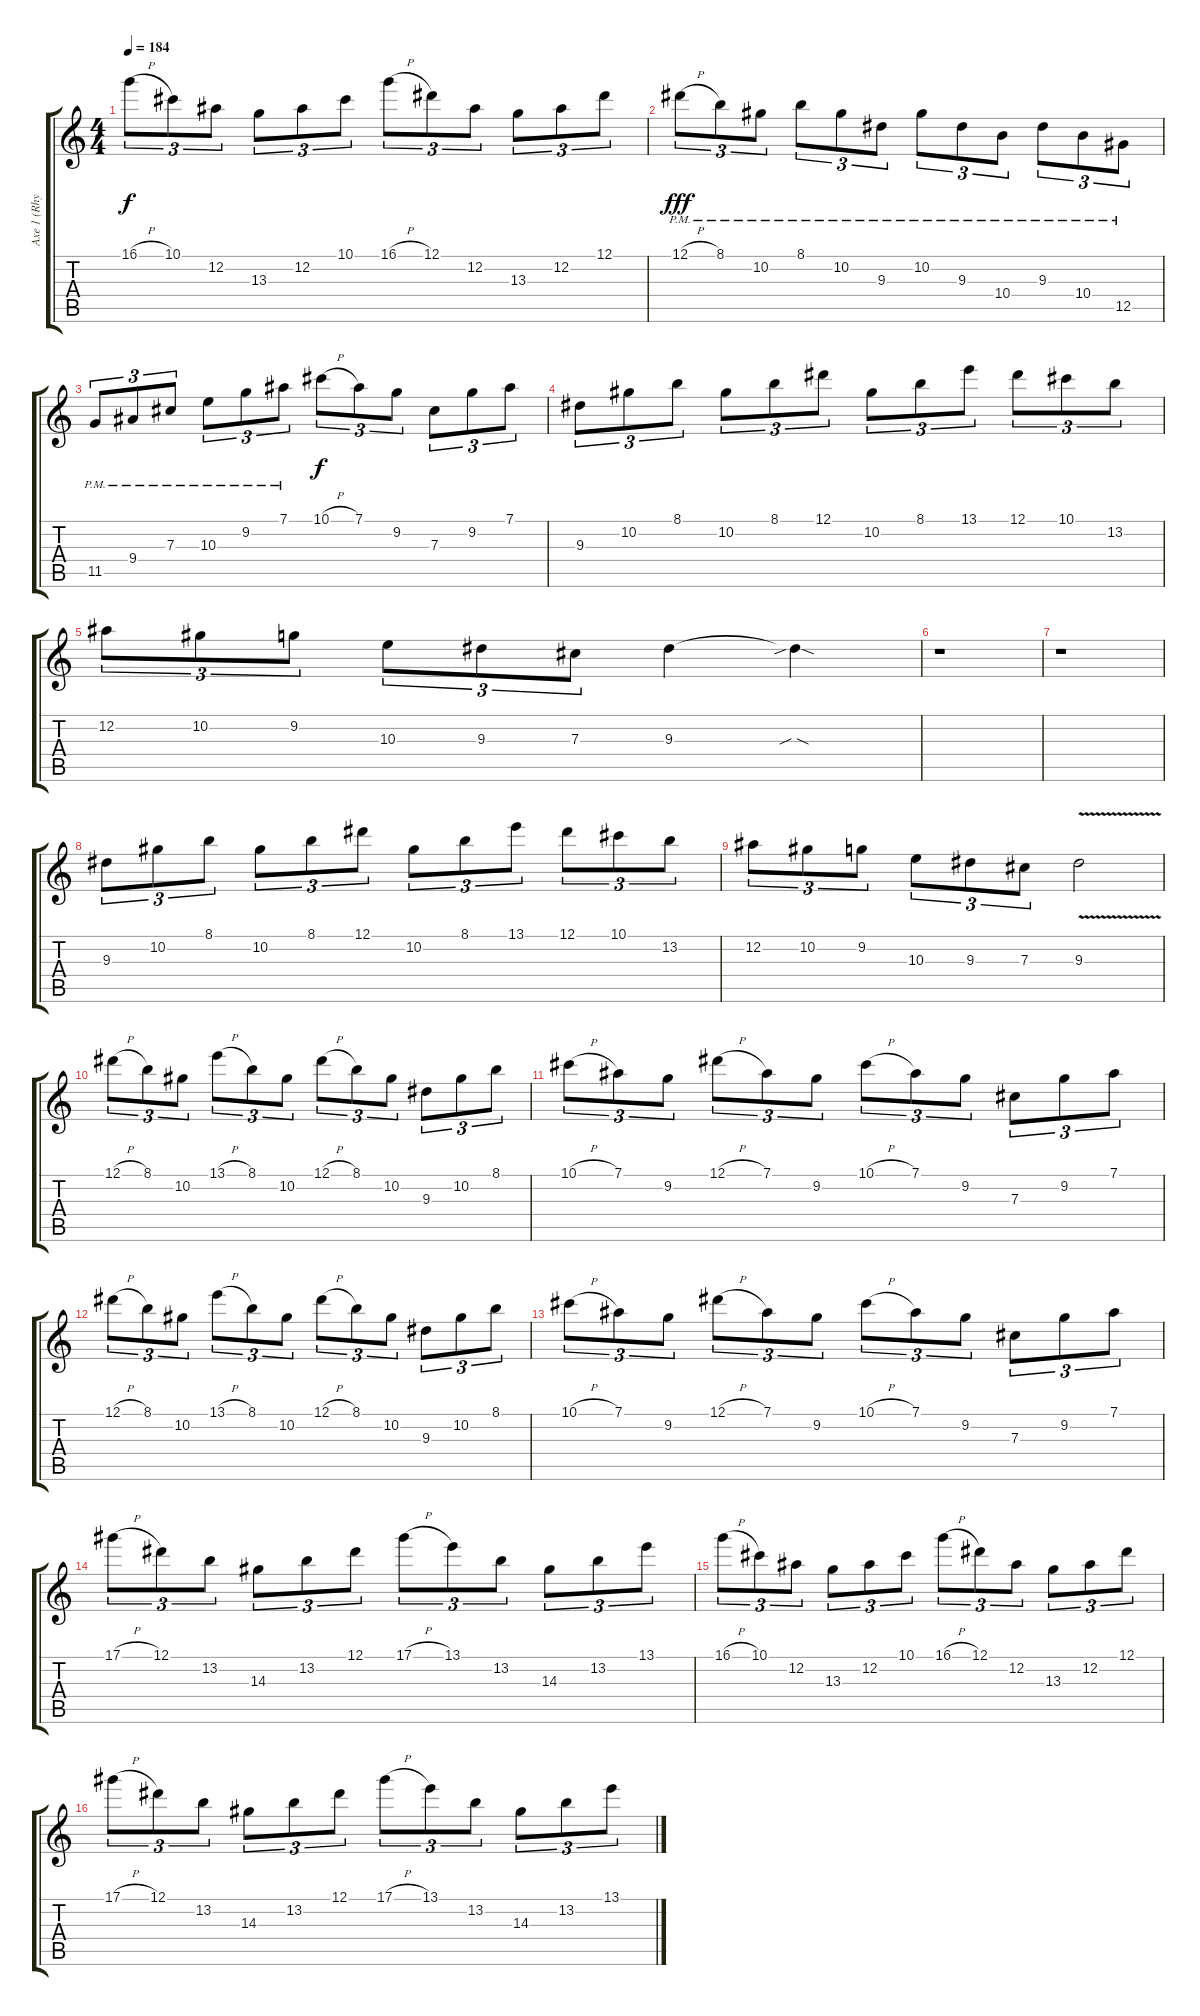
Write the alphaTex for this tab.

\track ("Axe 1 (Rhythm+Lead)" "Axe 1 (Rhy") {instrument distortionguitar}
\staff {score tabs}
\tuning (Eb4 Bb3 Gb3 Db3 Ab2 Eb2) {hide}
\ts (4 4)
\tempo 184
\clef g2
\ks c
16.1{h}.8{tu (3 2) dy f} 10.1.8{tu (3 2)} 12.2.8{tu (3 2)} 13.3.8{tu (3 2)} 12.2.8{tu (3 2)} 10.1.8{tu (3 2)} 16.1{h}.8{tu (3 2)} 12.1.8{tu (3 2)} 12.2.8{tu (3 2)} 13.3.8{tu (3 2)} 12.2.8{tu (3 2)} 12.1.8{tu (3 2)} |
12.1{h pm}.8{tu (3 2) dy fff} 8.1{pm}.8{tu (3 2)} 10.2{pm}.8{tu (3 2)} 8.1{pm}.8{tu (3 2)} 10.2{pm}.8{tu (3 2)} 9.3{pm}.8{tu (3 2)} 10.2{pm}.8{tu (3 2)} 9.3{pm}.8{tu (3 2)} 10.4{pm}.8{tu (3 2)} 9.3{pm}.8{tu (3 2)} 10.4{pm}.8{tu (3 2)} 12.5{pm}.8{tu (3 2)} |
11.5{pm}.8{tu (3 2)} 9.4{pm}.8{tu (3 2)} 7.3{pm}.8{tu (3 2)} 10.3{pm}.8{tu (3 2)} 9.2{pm}.8{tu (3 2)} 7.1{pm}.8{tu (3 2)} 10.1{h}.8{tu (3 2) dy f} 7.1.8{tu (3 2)} 9.2.8{tu (3 2)} 7.3.8{tu (3 2)} 9.2.8{tu (3 2)} 7.1.8{tu (3 2)} |
9.3.8{tu (3 2)} 10.2.8{tu (3 2)} 8.1.8{tu (3 2)} 10.2.8{tu (3 2)} 8.1.8{tu (3 2)} 12.1.8{tu (3 2)} 10.2.8{tu (3 2)} 8.1.8{tu (3 2)} 13.1.8{tu (3 2)} 12.1.8{tu (3 2)} 10.1.8{tu (3 2)} 13.2.8{tu (3 2)} |
12.2.8{tu (3 2)} 10.2.8{tu (3 2)} 9.2.8{tu (3 2)} 10.3.8{tu (3 2)} 9.3.8{tu (3 2)} 7.3.8{tu (3 2)} 9.3.4 9.3{sib sod t}.4 |
r.1 |
r.1 |
9.3.8{tu (3 2)} 10.2.8{tu (3 2)} 8.1.8{tu (3 2)} 10.2.8{tu (3 2)} 8.1.8{tu (3 2)} 12.1.8{tu (3 2)} 10.2.8{tu (3 2)} 8.1.8{tu (3 2)} 13.1.8{tu (3 2)} 12.1.8{tu (3 2)} 10.1.8{tu (3 2)} 13.2.8{tu (3 2)} |
12.2.8{tu (3 2)} 10.2.8{tu (3 2)} 9.2.8{tu (3 2)} 10.3.8{tu (3 2)} 9.3.8{tu (3 2)} 7.3.8{tu (3 2)} 9.3{v}.2 |
12.1{h}.8{tu (3 2)} 8.1.8{tu (3 2)} 10.2.8{tu (3 2)} 13.1{h}.8{tu (3 2)} 8.1.8{tu (3 2)} 10.2.8{tu (3 2)} 12.1{h}.8{tu (3 2)} 8.1.8{tu (3 2)} 10.2.8{tu (3 2)} 9.3.8{tu (3 2)} 10.2.8{tu (3 2)} 8.1.8{tu (3 2)} |
10.1{h}.8{tu (3 2)} 7.1.8{tu (3 2)} 9.2.8{tu (3 2)} 12.1{h}.8{tu (3 2)} 7.1.8{tu (3 2)} 9.2.8{tu (3 2)} 10.1{h}.8{tu (3 2)} 7.1.8{tu (3 2)} 9.2.8{tu (3 2)} 7.3.8{tu (3 2)} 9.2.8{tu (3 2)} 7.1.8{tu (3 2)} |
12.1{h}.8{tu (3 2)} 8.1.8{tu (3 2)} 10.2.8{tu (3 2)} 13.1{h}.8{tu (3 2)} 8.1.8{tu (3 2)} 10.2.8{tu (3 2)} 12.1{h}.8{tu (3 2)} 8.1.8{tu (3 2)} 10.2.8{tu (3 2)} 9.3.8{tu (3 2)} 10.2.8{tu (3 2)} 8.1.8{tu (3 2)} |
10.1{h}.8{tu (3 2)} 7.1.8{tu (3 2)} 9.2.8{tu (3 2)} 12.1{h}.8{tu (3 2)} 7.1.8{tu (3 2)} 9.2.8{tu (3 2)} 10.1{h}.8{tu (3 2)} 7.1.8{tu (3 2)} 9.2.8{tu (3 2)} 7.3.8{tu (3 2)} 9.2.8{tu (3 2)} 7.1.8{tu (3 2)} |
17.1{h}.8{tu (3 2)} 12.1.8{tu (3 2)} 13.2.8{tu (3 2)} 14.3.8{tu (3 2)} 13.2.8{tu (3 2)} 12.1.8{tu (3 2)} 17.1{h}.8{tu (3 2)} 13.1.8{tu (3 2)} 13.2.8{tu (3 2)} 14.3.8{tu (3 2)} 13.2.8{tu (3 2)} 13.1.8{tu (3 2)} |
16.1{h}.8{tu (3 2)} 10.1.8{tu (3 2)} 12.2.8{tu (3 2)} 13.3.8{tu (3 2)} 12.2.8{tu (3 2)} 10.1.8{tu (3 2)} 16.1{h}.8{tu (3 2)} 12.1.8{tu (3 2)} 12.2.8{tu (3 2)} 13.3.8{tu (3 2)} 12.2.8{tu (3 2)} 12.1.8{tu (3 2)} |
17.1{h}.8{tu (3 2)} 12.1.8{tu (3 2)} 13.2.8{tu (3 2)} 14.3.8{tu (3 2)} 13.2.8{tu (3 2)} 12.1.8{tu (3 2)} 17.1{h}.8{tu (3 2)} 13.1.8{tu (3 2)} 13.2.8{tu (3 2)} 14.3.8{tu (3 2)} 13.2.8{tu (3 2)} 13.1.8{tu (3 2)}
